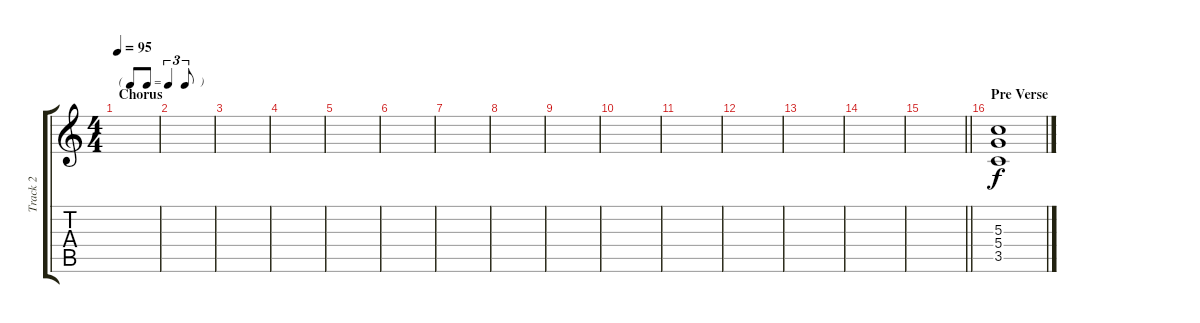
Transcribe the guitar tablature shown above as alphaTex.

\track ("Track 2" "Track 2") {instrument overdrivenguitar}
\staff {score tabs}
\tuning (E4 B3 G3 D3 A2 E2) {hide}
\ts (4 4)
\tf triplet8th
\section ("" "Chorus")
\tempo 95
\clef g2
\ks c
|
|
|
|
|
|
|
|
|
|
|
|
|
|
\barLineRight lightlight
|
\section ("" "Pre Verse")
(5.3 5.4 3.5).1
